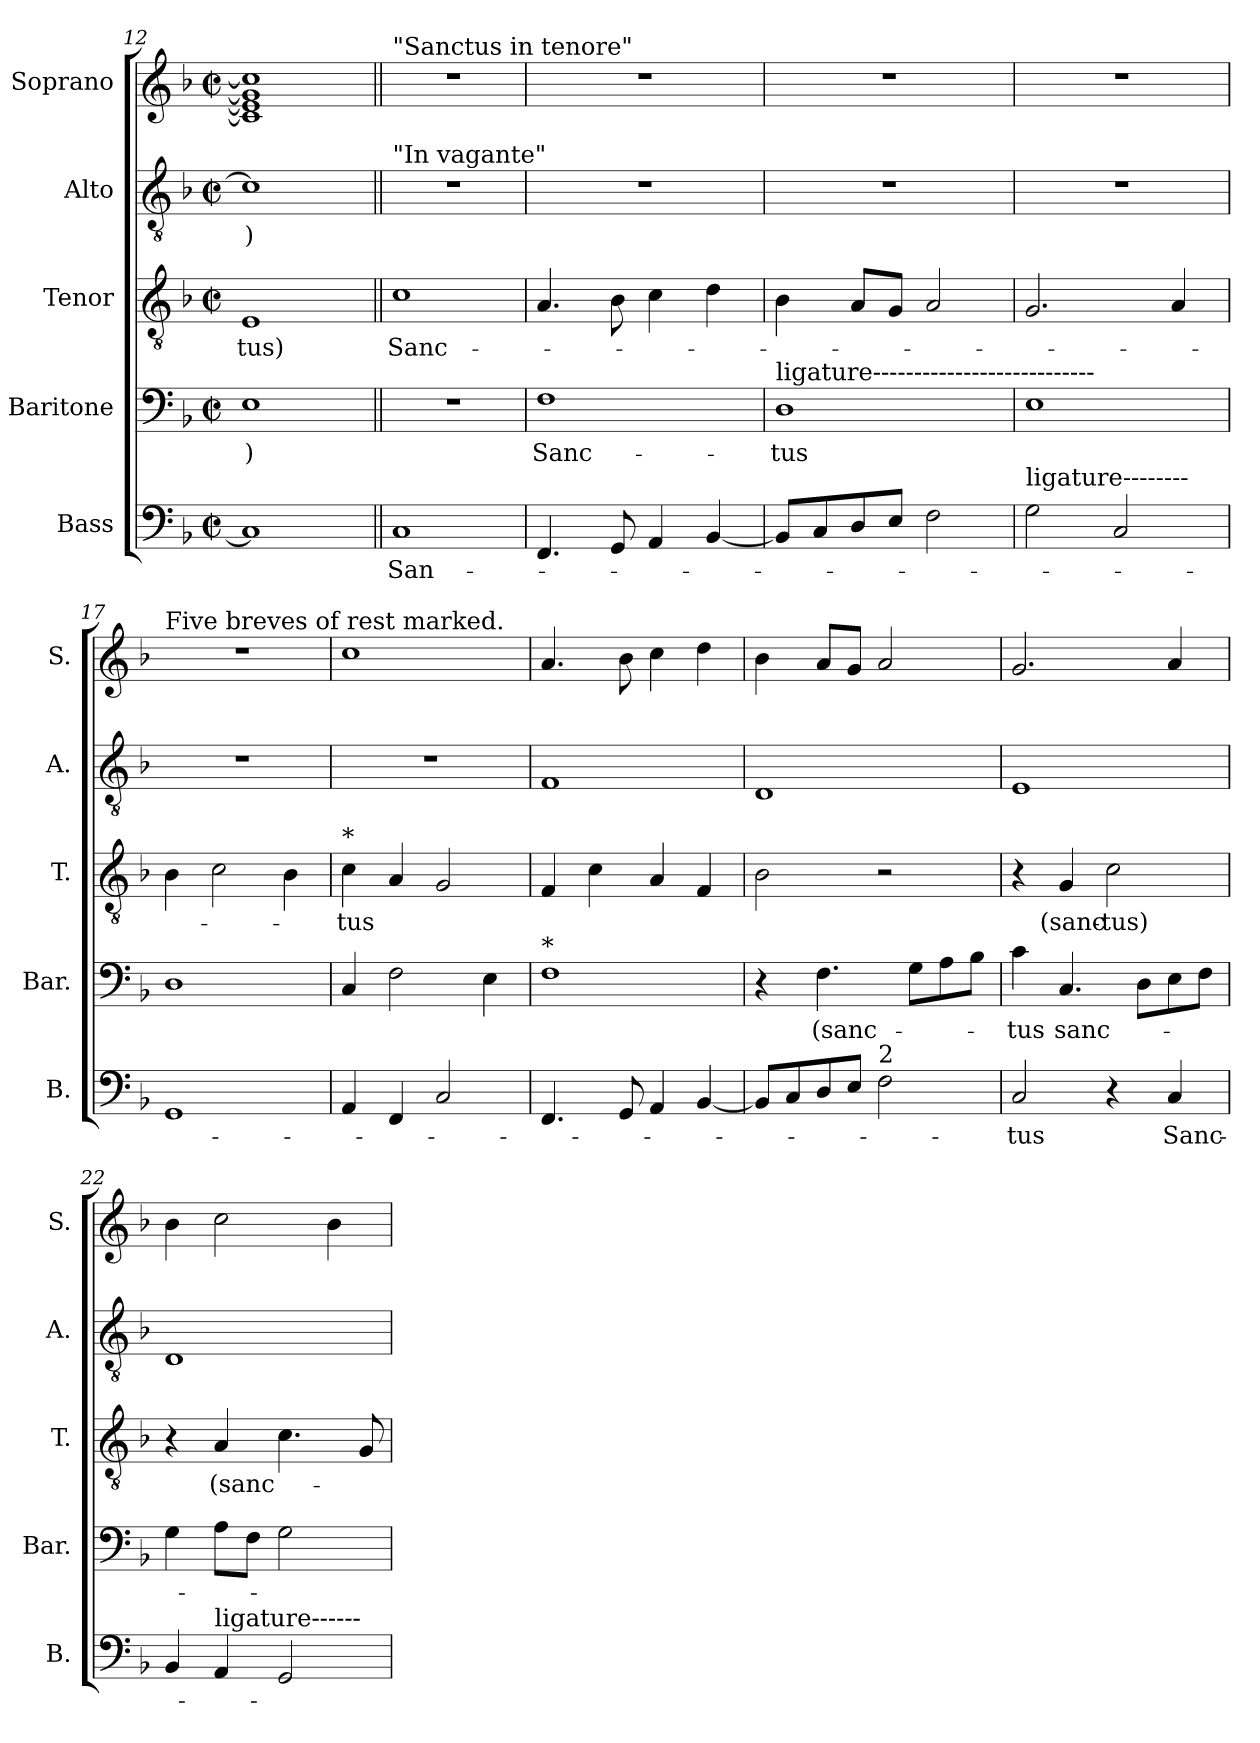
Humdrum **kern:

**kern	**text	**kern	**text	**kern	**text	**kern	**text	**kern
*part5	*part5	*part4	*part4	*part3	*part3	*part2	*part2	*part1
*staff5	*staff5	*staff4	*staff4	*staff3	*staff3	*staff2	*staff2	*staff1
*I"Bass	*	*I"Baritone	*	*I"Tenor	*	*I"Alto	*	*I"Soprano
*I'B.	*	*I'Bar.	*	*I'T.	*	*I'A.	*	*I'S.
*clefF4	*	*clefF4	*	*clefGv2	*	*clefGv2	*	*clefG2
*k[b-]	*	*k[b-]	*	*k[b-]	*	*k[b-]	*	*k[b-]
*M2/2	*	*M2/2	*	*M2/2	*	*M2/2	*	*M2/2
*met(c|)	*	*met(c|)	*	*met(c|)	*	*met(c|)	*	*met(c|)
=12	=12	=12	=12	=12	=12	=12	=12	=12
!	!	!	!LO:LY:b	!	!LO:LY:b	!	!LO:LY:b	!
1C]	.	1E	)	1E	-tus)	1c]	)	1c] 1e] 1g] 1cc]
=13||	=13||	=13||	=13||	=13||	=13||	=13||	=13||	=13||
!	!	!	!	!	!	!	!	!LO:TX:a:t="Sanctus in tenore"
!	!	!	!	!	!	!LO:TX:a:t="In vagante"	!	!
!	!LO:LY:b	!	!	!	!LO:LY:b	!	!	!
1C	San-	1r	.	1c	Sanc-	1r	.	1r
=14	=14	=14	=14	=14	=14	=14	=14	=14
!	!	!	!LO:LY:b	!	!	!	!	!
4.FF/	.	1F	Sanc-	4.A/	.	1r	.	1r
8GG/	.	.	.	8B-\	.	.	.	.
4AA/	.	.	.	4c\	.	.	.	.
[4BB-/	.	.	.	4d\	.	.	.	.
=15	=15	=15	=15	=15	=15	=15	=15	=15
!	!	!LO:TX:a:t=ligature---------------------------	!	!	!	!	!	!
!	!	!	!LO:LY:b	!	!	!	!	!
8BB-/L]	.	1D	-tus	4B-\	.	1r	.	1r
8C/	.	.	.	.	.	.	.	.
8D/	.	.	.	8A/L	.	.	.	.
8E/J	.	.	.	8G/J	.	.	.	.
2F\	.	.	.	2A/	.	.	.	.
=16	=16	=16	=16	=16	=16	=16	=16	=16
!LO:TX:a:t=ligature--------	!	!	!	!	!	!	!	!
2G\	.	1E	.	2.G/	.	1r	.	1r
2C/	.	.	.	.	.	.	.	.
.	.	.	.	4A/	.	.	.	.
=17	=17	=17	=17	=17	=17	=17	=17	=17
!	!	!	!	!	!	!	!	!LO:TX:a:t=Five breves of rest marked.
1GG	.	1D	.	4B-\	.	1r	.	1r
.	.	.	.	2c\	.	.	.	.
.	.	.	.	4B-\	.	.	.	.
=18	=18	=18	=18	=18	=18	=18	=18	=18
!	!	!	!	!LO:TX:a:t=*	!	!	!	!
!	!	!	!	!	!LO:LY:b	!	!	!
4AA/	.	4C/	.	4c\	-tus	1r	.	1cc
4FF/	.	2F\	.	4A/	.	.	.	.
2C/	.	.	.	2G/	.	.	.	.
.	.	4E\	.	.	.	.	.	.
=19	=19	=19	=19	=19	=19	=19	=19	=19
!	!	!LO:TX:a:t=*	!	!	!	!	!	!
4.FF/	.	1F	.	4F/	.	1F	.	4.a/
.	.	.	.	4c\	.	.	.	.
8GG/	.	.	.	.	.	.	.	8b-\
4AA/	.	.	.	4A/	.	.	.	4cc\
[4BB-/	.	.	.	4F/	.	.	.	4dd\
=20	=20	=20	=20	=20	=20	=20	=20	=20
8BB-/L]	.	4r	.	2B-\	.	1D	.	4b-\
8C/	.	.	.	.	.	.	.	.
!	!	!	!LO:LY:b	!	!	!	!	!
8D/	.	4.F\	(sanc-	.	.	.	.	8a/L
8E/J	.	.	.	.	.	.	.	8g/J
!LO:TX:a:t=2	!	!	!	!	!	!	!	!
2F\	.	.	.	2r	.	.	.	2a/
.	.	8G\L	.	.	.	.	.	.
.	.	8A\	.	.	.	.	.	.
.	.	8B-\J	.	.	.	.	.	.
=21	=21	=21	=21	=21	=21	=21	=21	=21
!	!LO:LY:b	!	!LO:LY:b	!	!	!	!	!
2C/	-tus	4c\	-tus	4r	.	1E	.	2.g/
!	!	!	!LO:LY:b	!	!LO:LY:b	!	!	!
.	.	4.C/	sanc-	4G/	(sanc-	.	.	.
!	!	!	!	!	!LO:LY:b	!	!	!
4r	.	.	.	2c\	-tus)	.	.	.
.	.	8D\L	.	.	.	.	.	.
!	!LO:LY:b	!	!	!	!	!	!	!
4C/	Sanc-	8E\	.	.	.	.	.	4a/
.	.	8F\J	.	.	.	.	.	.
=22	=22	=22	=22	=22	=22	=22	=22	=22
4BB-/	.	4G\	.	4r	.	1D	.	4b-\
!LO:TX:a:t=ligature------	!	!	!	!	!	!	!	!
!	!	!	!	!	!LO:LY:b	!	!	!
4AA/	.	8A\L	.	4A/	(sanc-	.	.	2cc\
.	.	8F\J	.	.	.	.	.	.
2GG/	.	2G\	.	4.c\	.	.	.	.
.	.	.	.	.	.	.	.	4b-\
.	.	.	.	8G/	.	.	.	.
=	=	=	=	=	=	=	=	=
*-	*-	*-	*-	*-	*-	*-	*-	*-
